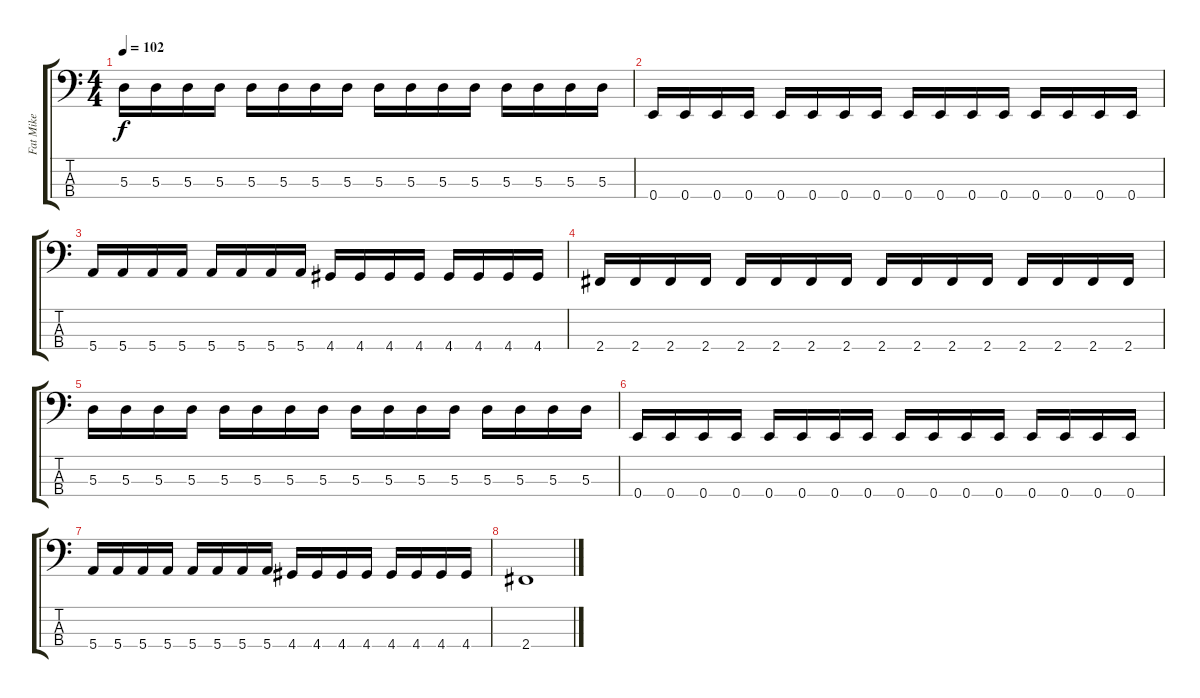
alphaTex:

\track ("Fat Mike" "Fat Mike") {instrument electricbasspick}
\staff {score tabs}
\tuning (G2 D2 A1 E1) {hide}
\ts (4 4)
\tempo 102
\clef f4
\ks c
5.3.16{dy f} 5.3.16 5.3.16 5.3.16 5.3.16 5.3.16 5.3.16 5.3.16 5.3.16 5.3.16 5.3.16 5.3.16 5.3.16 5.3.16 5.3.16 5.3.16 |
0.4.16 0.4.16 0.4.16 0.4.16 0.4.16 0.4.16 0.4.16 0.4.16 0.4.16 0.4.16 0.4.16 0.4.16 0.4.16 0.4.16 0.4.16 0.4.16 |
5.4.16 5.4.16 5.4.16 5.4.16 5.4.16 5.4.16 5.4.16 5.4.16 4.4.16 4.4.16 4.4.16 4.4.16 4.4.16 4.4.16 4.4.16 4.4.16 |
2.4.16 2.4.16 2.4.16 2.4.16 2.4.16 2.4.16 2.4.16 2.4.16 2.4.16 2.4.16 2.4.16 2.4.16 2.4.16 2.4.16 2.4.16 2.4.16 |
5.3.16 5.3.16 5.3.16 5.3.16 5.3.16 5.3.16 5.3.16 5.3.16 5.3.16 5.3.16 5.3.16 5.3.16 5.3.16 5.3.16 5.3.16 5.3.16 |
0.4.16 0.4.16 0.4.16 0.4.16 0.4.16 0.4.16 0.4.16 0.4.16 0.4.16 0.4.16 0.4.16 0.4.16 0.4.16 0.4.16 0.4.16 0.4.16 |
5.4.16 5.4.16 5.4.16 5.4.16 5.4.16 5.4.16 5.4.16 5.4.16 4.4.16 4.4.16 4.4.16 4.4.16 4.4.16 4.4.16 4.4.16 4.4.16 |
2.4.1
